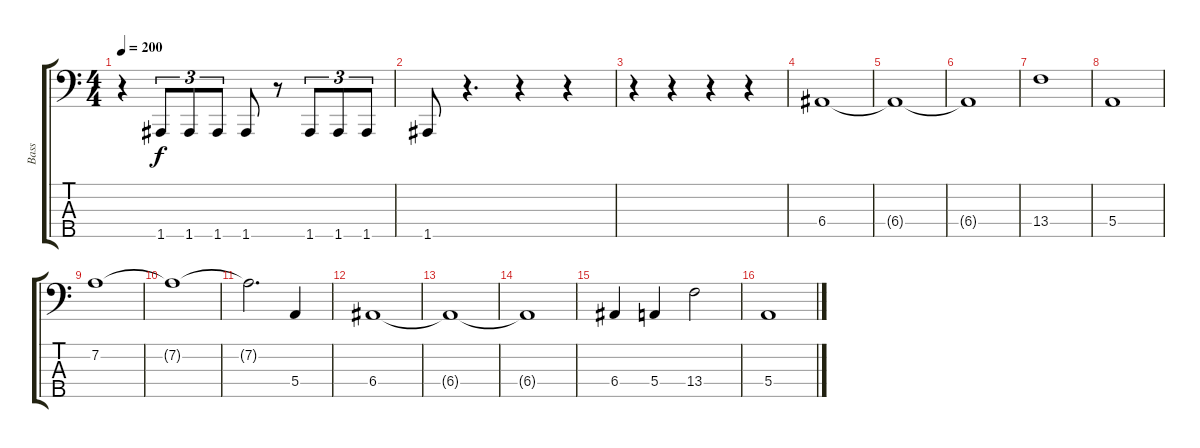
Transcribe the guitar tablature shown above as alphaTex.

\track ("Bass" "Bass") {instrument electricbassfinger}
\staff {score tabs}
\tuning (G2 D2 A1 E1 A0) {hide}
\ts (4 4)
\tempo 200
\clef f4
\ks c
r.4{dy f} 1.5.8{tu (3 2)} 1.5.8{tu (3 2)} 1.5.8{tu (3 2)} 1.5.8 r.8 1.5.8{tu (3 2)} 1.5.8{tu (3 2)} 1.5.8{tu (3 2)} |
1.5.8 r.4{d} r.4 r.4 |
r.4 r.4 r.4 r.4 |
6.4.1 |
6.4{t}.1 |
6.4{t}.1 |
13.4.1 |
5.4.1 |
7.2.1 |
7.2{t}.1 |
7.2{t}.2{d} 5.4.4 |
6.4.1 |
6.4{t}.1 |
6.4{t}.1 |
6.4.4 5.4.4 13.4.2 |
5.4.1
